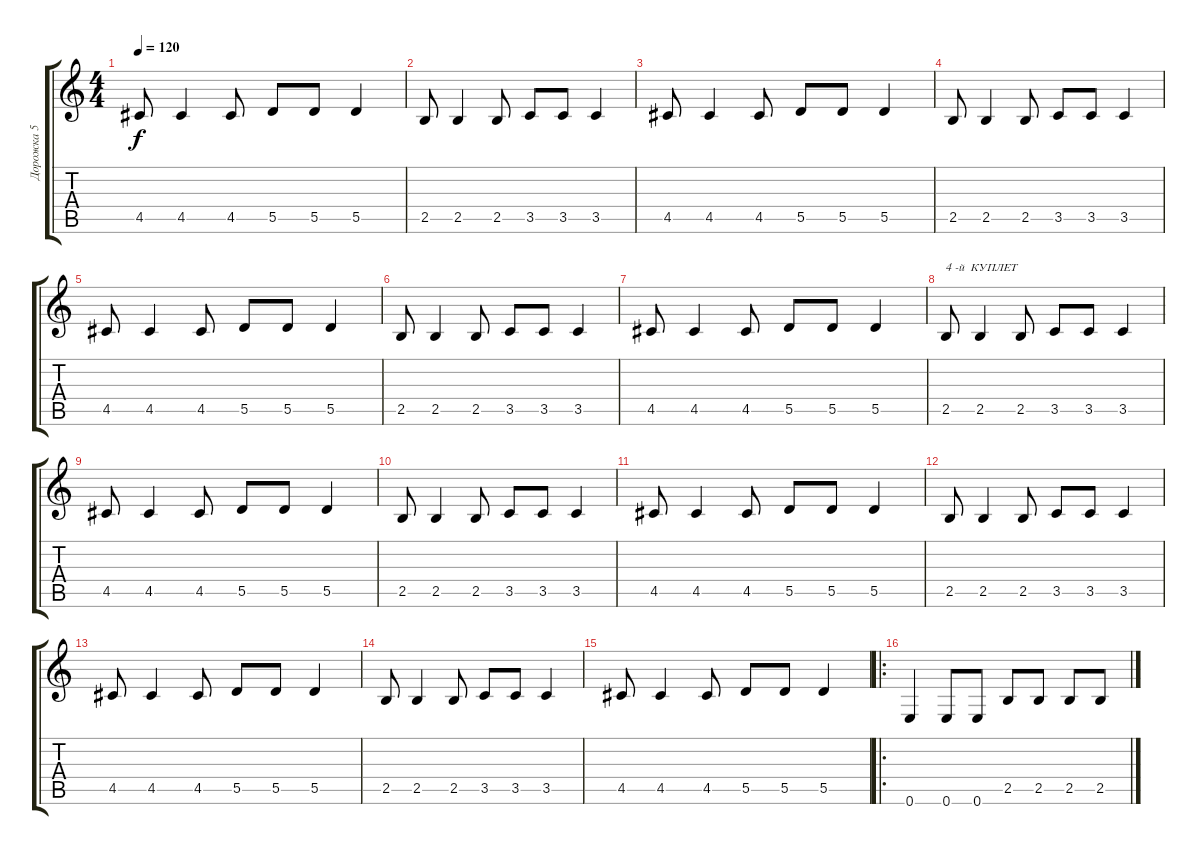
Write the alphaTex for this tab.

\track ("Дорожка 5" "Дорожка 5") {instrument electricbassfinger}
\staff {score tabs}
\tuning (E4 B3 G3 D3 A2 E2) {hide}
\ts (4 4)
\tempo 120
\clef g2
\ks c
4.5.8{dy f} 4.5.4 4.5.8 5.5.8 5.5.8 5.5.4 |
2.5.8 2.5.4 2.5.8 3.5.8 3.5.8 3.5.4 |
4.5.8 4.5.4 4.5.8 5.5.8 5.5.8 5.5.4 |
2.5.8 2.5.4 2.5.8 3.5.8 3.5.8 3.5.4 |
4.5.8 4.5.4 4.5.8 5.5.8 5.5.8 5.5.4 |
2.5.8 2.5.4 2.5.8 3.5.8 3.5.8 3.5.4 |
4.5.8 4.5.4 4.5.8 5.5.8 5.5.8 5.5.4 |
2.5.8{txt "4 -й  КУПЛЕТ"} 2.5.4 2.5.8 3.5.8 3.5.8 3.5.4 |
4.5.8 4.5.4 4.5.8 5.5.8 5.5.8 5.5.4 |
2.5.8 2.5.4 2.5.8 3.5.8 3.5.8 3.5.4 |
4.5.8 4.5.4 4.5.8 5.5.8 5.5.8 5.5.4 |
2.5.8 2.5.4 2.5.8 3.5.8 3.5.8 3.5.4 |
4.5.8 4.5.4 4.5.8 5.5.8 5.5.8 5.5.4 |
2.5.8 2.5.4 2.5.8 3.5.8 3.5.8 3.5.4 |
4.5.8 4.5.4 4.5.8 5.5.8 5.5.8 5.5.4 |
\ro
0.6.4 0.6.8 0.6.8 2.5.8 2.5.8 2.5.8 2.5.8
